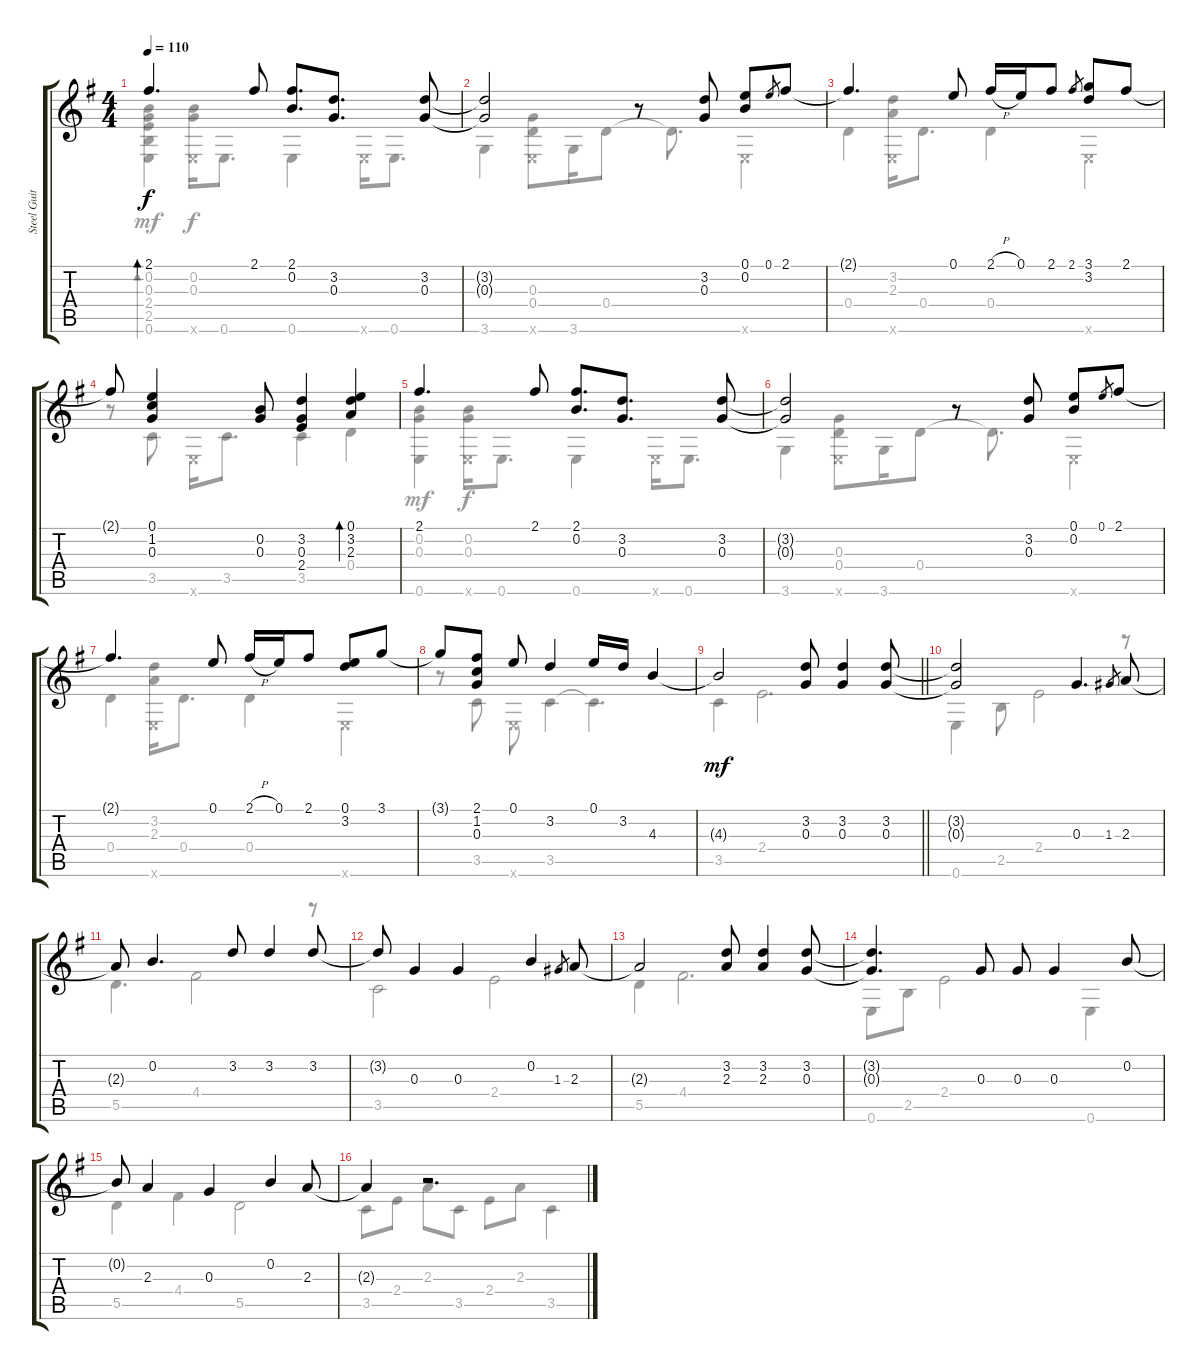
\track ("Steel Guitar" "Steel Guit") {instrument acousticguitarsteel}
\staff {score tabs}
\tuning (E4 B3 G3 D3 A2 E2) {hide}
\voice
\ts (4 4)
\tempo 110
\clef g2
\ks g
2.1.4{d bd 30 dy f} 2.1.8 (2.1 0.2).8{d} (3.2 0.3).8{d} (3.2 0.3).8 |
(3.2{t} 0.3{t}).2 r.8 (3.2 0.3).8 (0.1 0.2).8 0.1.8{gr} 2.1.8 |
2.1{t}.4{d} 0.1.8 2.1{h}.16 0.1.16 2.1.8 2.1.8{gr} (3.1 3.2).8 2.1.8 |
2.1{t}.8 (0.1 1.2 0.3).4 (0.2 0.3).8 (3.2 0.3 2.4).4 (0.1 3.2 2.3).4{bd 30} |
2.1.4{d} 2.1.8 (2.1 0.2).8{d} (3.2 0.3).8{d} (3.2 0.3).8 |
(3.2{t} 0.3{t}).2 r.8 (3.2 0.3).8 (0.1 0.2).8 0.1.8{gr} 2.1.8 |
2.1{t}.4{d} 0.1.8 2.1{h}.16 0.1.16 2.1.8 (0.1 3.2).8 3.1.8 |
3.1{t}.8 (2.1 1.2 0.3).8 0.1.8 3.2.4 0.1.16 3.2.16 4.3.4 |
\barLineRight lightlight
4.3{t}.2{dy mf} (3.2 0.3).8 (3.2 0.3).4 (3.2 0.3).8 |
(3.2{t} 0.3{t}).2 0.3.4{d} 1.3.8{gr} 2.3.8 |
2.3{t}.8 0.2.4{d} 3.2.8 3.2.4 3.2.8 |
3.2{t}.8 0.3.4 0.3.4 0.2.4 1.3.8{gr} 2.3.8 |
2.3{t}.2 (3.2 2.3).8 (3.2 2.3).4 (3.2 0.3).8 |
(3.2{t} 0.3{t}).4{d} 0.3.8 0.3.8 0.3.4 0.2.8 |
0.2{t}.8 2.3.4 0.3.4 0.2.4 2.3.8 |
2.3{t}.4 r.2{d}
\voice
\clef g2
\ottava regular
\simile none
\ks g
(0.2 0.3 2.4 2.5 0.6).4{bd 30 dy mf} (0.2 0.3 0.6{x}).16{dy f} 0.6.8{d} 0.6.4 0.6{x}.16 0.6.8{d} |
3.6.4 (0.3 0.4 0.6{x}).8 3.6.16 0.4.8 0.4{t}.8{d} 0.6{x}.4 |
0.4.4 (3.2 2.3 0.6{x}).16 0.4.8{d} 0.4.4 0.6{x}.4 |
r.8 3.5.8 0.6{x}.16 3.5.8{d} 3.5.4 0.4.4 |
(0.2 0.3 0.6).4{dy mf} (0.2 0.3 0.6{x}).16{dy f} 0.6.8{d} 0.6.4 0.6{x}.16 0.6.8{d} |
3.6.4 (0.3 0.4 0.6{x}).8 3.6.16 0.4.8 0.4{t}.8{d} 0.6{x}.4 |
0.4.4 (3.2 2.3 0.6{x}).16 0.4.8{d} 0.4.4 0.6{x}.4 |
r.8 3.5.8 0.6{x}.8 3.5.4 3.5{t}.4{d} |
\barLineRight lightlight
3.5.4{dy mf} 2.4.2{d} |
0.6.4 2.5.8 2.4.2 r.8 |
5.5.4{d} 4.4.2 r.8 |
3.5.2 2.4.2 |
5.5.4 4.4.2{d} |
0.6.8 2.5.8 2.4.2 0.6.4 |
5.5.4 4.4.4 5.5.2 |
3.5.8 2.4.8 2.3.8 3.5.8 2.4.8 2.3.8 3.5.4
